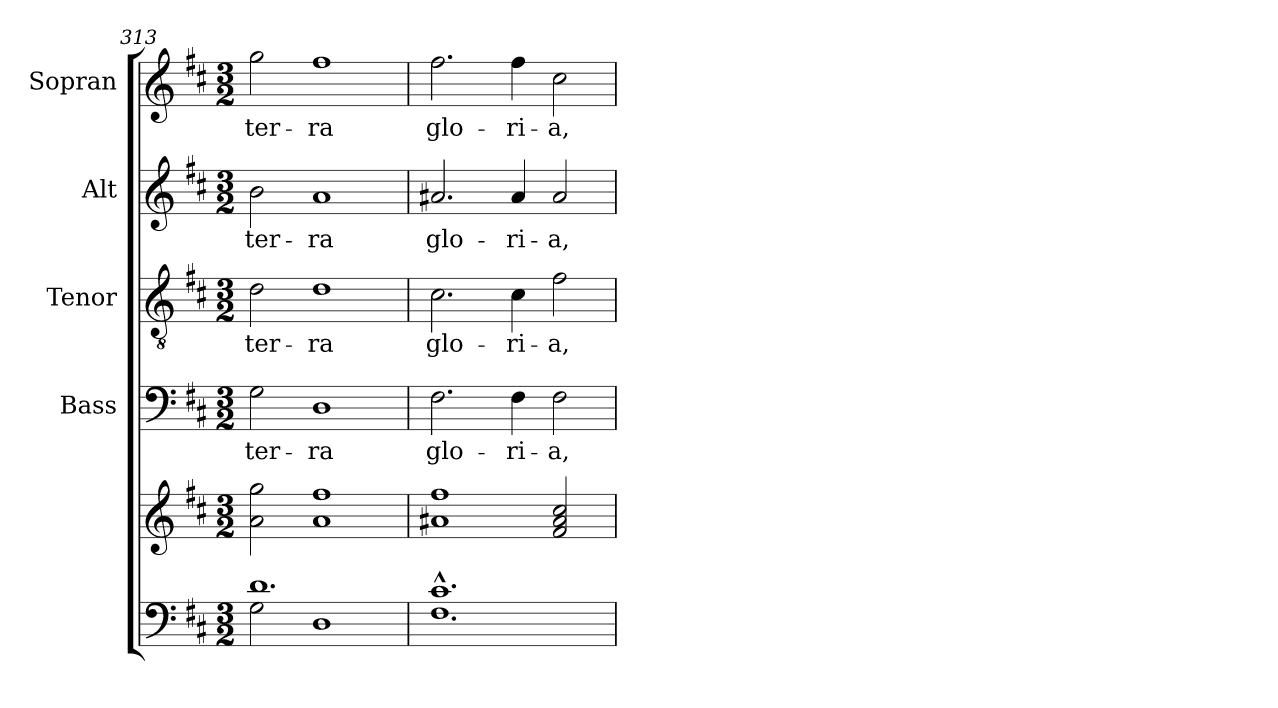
**kern	**kern	**kern	**text	**kern	**text	**kern	**text	**kern	**text
*part5	*part5	*part4	*part4	*part3	*part3	*part2	*part2	*part1	*part1
*staff6	*staff5	*staff4	*staff4	*staff3	*staff3	*staff2	*staff2	*staff1	*staff1
*	*	*I"Bass	*	*I"Tenor	*	*I"Alt	*	*I"Sopran	*
*	*	*I'B.	*	*I'T.	*	*I'A.	*	*I'S.	*
*clefF4	*clefG2	*clefF4	*	*clefGv2	*	*clefG2	*	*clefG2	*
*k[f#c#]	*k[f#c#]	*k[f#c#]	*	*k[f#c#]	*	*k[f#c#]	*	*k[f#c#]	*
*D:	*D:	*D:	*	*D:	*	*D:	*	*D:	*
*M3/2	*M3/2	*M3/2	*	*M3/2	*	*M3/2	*	*M3/2	*
=313	=313	=313	=313	=313	=313	=313	=313	=313	=313
*^	*	*	*	*	*	*	*	*	*
!	!	!	!	!LO:LY:b	!	!LO:LY:b	!	!LO:LY:b	!	!LO:LY:b
1.d	2G\	2a\ 2gg\	2G\	ter-	2d\	ter-	2b\	ter-	2gg\	ter-
!	!	!	!	!LO:LY:b	!	!LO:LY:b	!	!LO:LY:b	!	!LO:LY:b
.	1D	1a 1ff#	1D	-ra	1d	-ra	1a	-ra	1ff#	-ra
=314	=314	=314	=314	=314	=314	=314	=314	=314	=314	=314
!	!	!	!	!LO:LY:b	!	!LO:LY:b	!	!LO:LY:b	!	!LO:LY:b
1.c#^^<	1.F#	1a#X 1ff#	2.F#\	glo-	2.c#\	glo-	2.a#X/	glo-	2.ff#\	glo-
!	!	!	!	!LO:LY:b	!	!LO:LY:b	!	!LO:LY:b	!	!LO:LY:b
.	.	.	4F#\	-ri-	4c#\	-ri-	4a#/	-ri-	4ff#\	-ri-
!	!	!	!	!LO:LY:b	!	!LO:LY:b	!	!LO:LY:b	!	!LO:LY:b
.	.	2f#/ 2a#/ 2cc#/	2F#\	-a,	2f#\	-a,	2a#/	-a,	2cc#\	-a,
*v	*v	*	*	*	*	*	*	*	*	*
=	=	=	=	=	=	=	=	=	=
*-	*-	*-	*-	*-	*-	*-	*-	*-	*-
